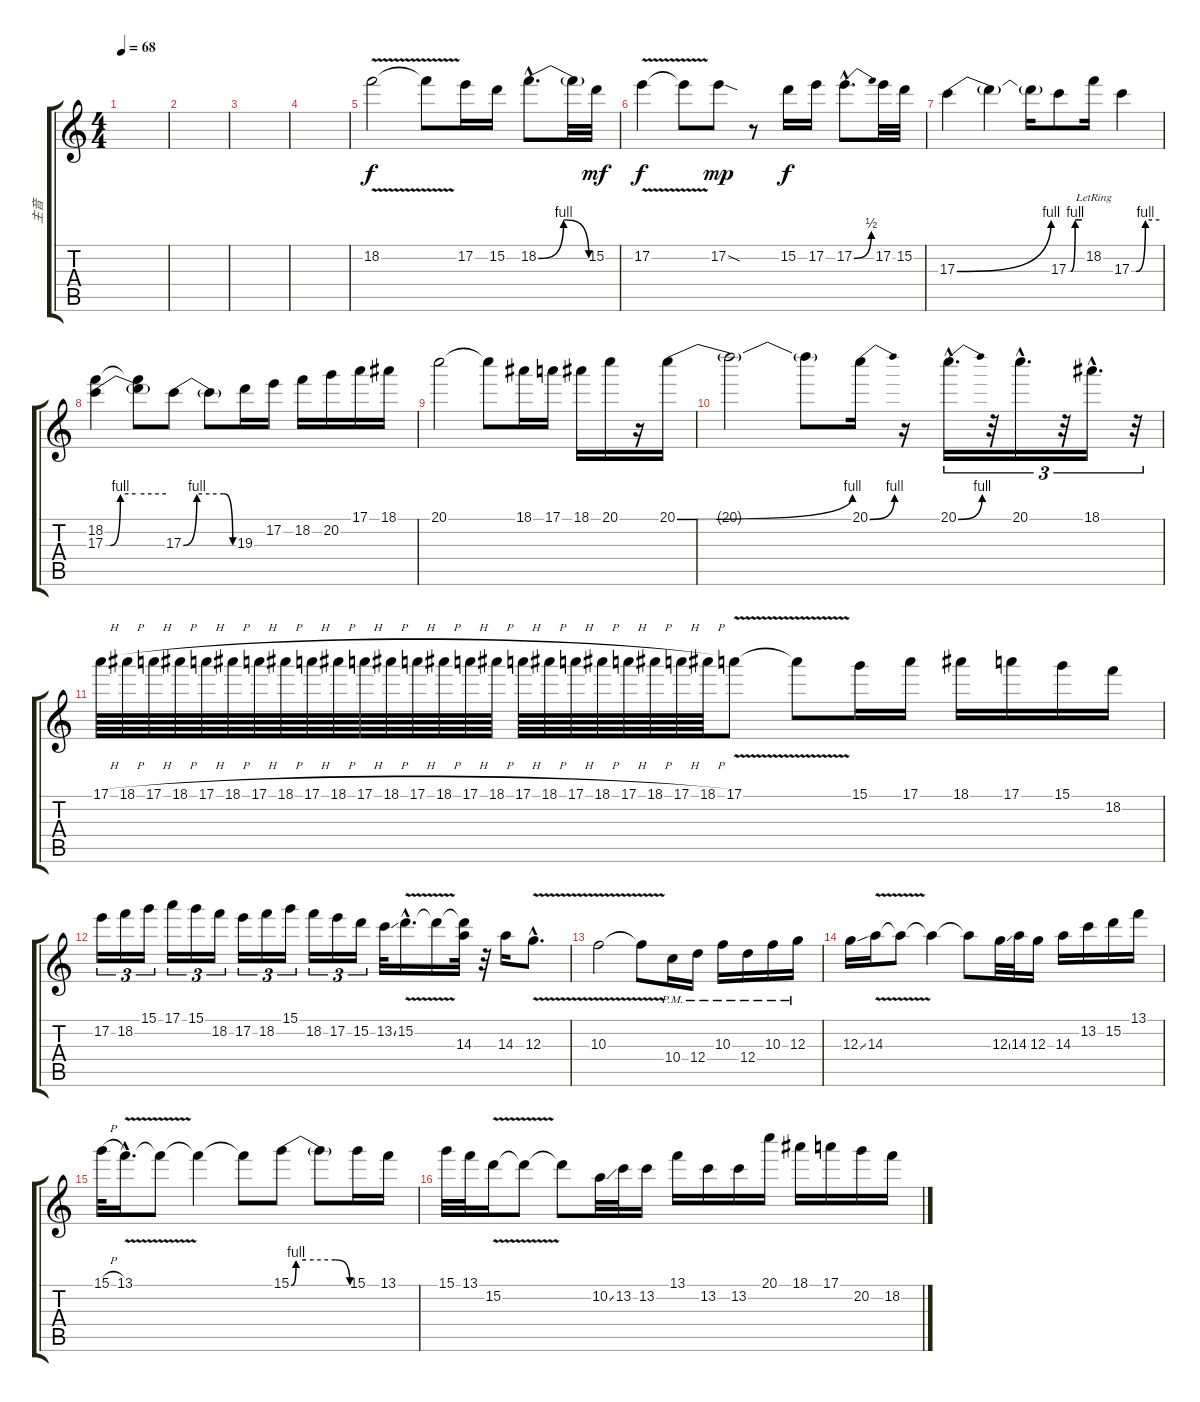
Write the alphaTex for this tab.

\track ("主音" "主音") {instrument overdrivenguitar}
\staff {score tabs}
\tuning (E4 B3 G3 D3 A2 E2) {hide}
\ts (4 4)
\tempo 68
\clef g2
\ks c
|
|
|
|
18.2{v}.2 18.2{t}.8 17.2.16 15.2.16 18.2{be (bendrelease 0 0 15 4 45 4 60 0) hac}.8{d} 18.2{t}.32 15.2.32{dy mf} |
17.2{v}.4{dy f} 17.2{t}.8 17.2{sod}.8{dy mp} r.8 15.2.16{dy f} 17.2.16 17.2{be (bend 0 0 60 2) hac}.8{d} 17.2.32 15.2.32 |
17.3{be (bend 0 0 60 4)}.4 17.3{t}.4 17.3{t}.16 17.3{be (custom 0 0 10 0 30 4 60 4)}.8 18.2{lr}.16 17.3{be (custom 0 0 10 0 30 4 60 4)}.4 |
(18.2 17.3{be (custom 0 0 5 0 15 4 30 4 60 4)}).4 (18.2{t} 17.3{t}).8 17.3{be (custom 0 0 15 4 45 4 55 0 60 0)}.8 17.3{t}.8 19.3.16 17.2.16 18.2.16 20.2.16 17.1.16 18.1.16 |
20.1.2 20.1{t}.8 18.1.16 17.1.16 18.1.16 20.1.16 r.16 20.1{be (bend 0 0 60 4)}.16 |
20.1{t}.2 20.1{t}.8 20.1{be (bend 0 0 60 4)}.16 r.16 20.1{be (bend 0 0 60 4) hac}.16{d tu (3 2)} r.32{tu (3 2)} 20.1{hac}.16{d tu (3 2)} r.32{tu (3 2)} 18.1{hac}.16{d tu (3 2)} r.32{tu (3 2)} |
17.1{h}.64 18.1{h}.64 17.1{h}.64 18.1{h}.64 17.1{h}.64 18.1{h}.64 17.1{h}.64 18.1{h}.64 17.1{h}.64 18.1{h}.64 17.1{h}.64 18.1{h}.64 17.1{h}.64 18.1{h}.64 17.1{h}.64 18.1{h}.64 17.1{h}.64 18.1{h}.64 17.1{h}.64 18.1{h}.64 17.1{h}.64 18.1{h}.64 17.1{h}.64 18.1{h}.64 17.1{v}.8 17.1{t}.8 15.1.16 17.1.16 18.1.16 17.1.16 15.1.16 18.2.16 |
17.2.16{tu (3 2)} 18.2.16{tu (3 2)} 15.1.16{tu (3 2)} 17.1.16{tu (3 2)} 15.1.16{tu (3 2)} 18.2.16{tu (3 2)} 17.2.16{tu (3 2)} 18.2.16{tu (3 2)} 15.1.16{tu (3 2)} 18.2.16{tu (3 2)} 17.2.16{tu (3 2)} 15.2.16{tu (3 2)} 13.2{ss}.32 15.2{v hac}.16{d} 15.2{t}.16 (15.2{t} 14.3).32 r.32 14.3.16 12.3{v hac}.8{d} |
10.3{v}.2 10.3{t}.8 10.4{pm}.16 12.4{pm}.16 10.3{pm}.16 12.4{pm}.16 10.3{pm}.16 12.3{pm}.16 |
12.3{ss}.16 14.3{v}.16 14.3{t}.8 14.3{t}.4 14.3{t}.8 12.3{ss}.32 14.3.32 12.3.16 14.3.16 13.2.16 15.2.16 13.1.16 |
15.1{h}.32 13.1{v hac}.16{d} 13.1{t}.8 13.1{t}.4 13.1{t}.8 15.1{be (custom 0 0 5 4 15 4 45 4 60 0)}.8 15.1{t}.8 15.1.16 13.1.16 |
15.1.32 13.1.32 15.2{v}.16 15.2{t}.8 15.2{t}.8 10.2{ss}.32 13.2.32 13.2.16 13.1.16 13.2.16 13.2.16 20.1.16 18.1.16 17.1.16 20.2.16 18.2.16
